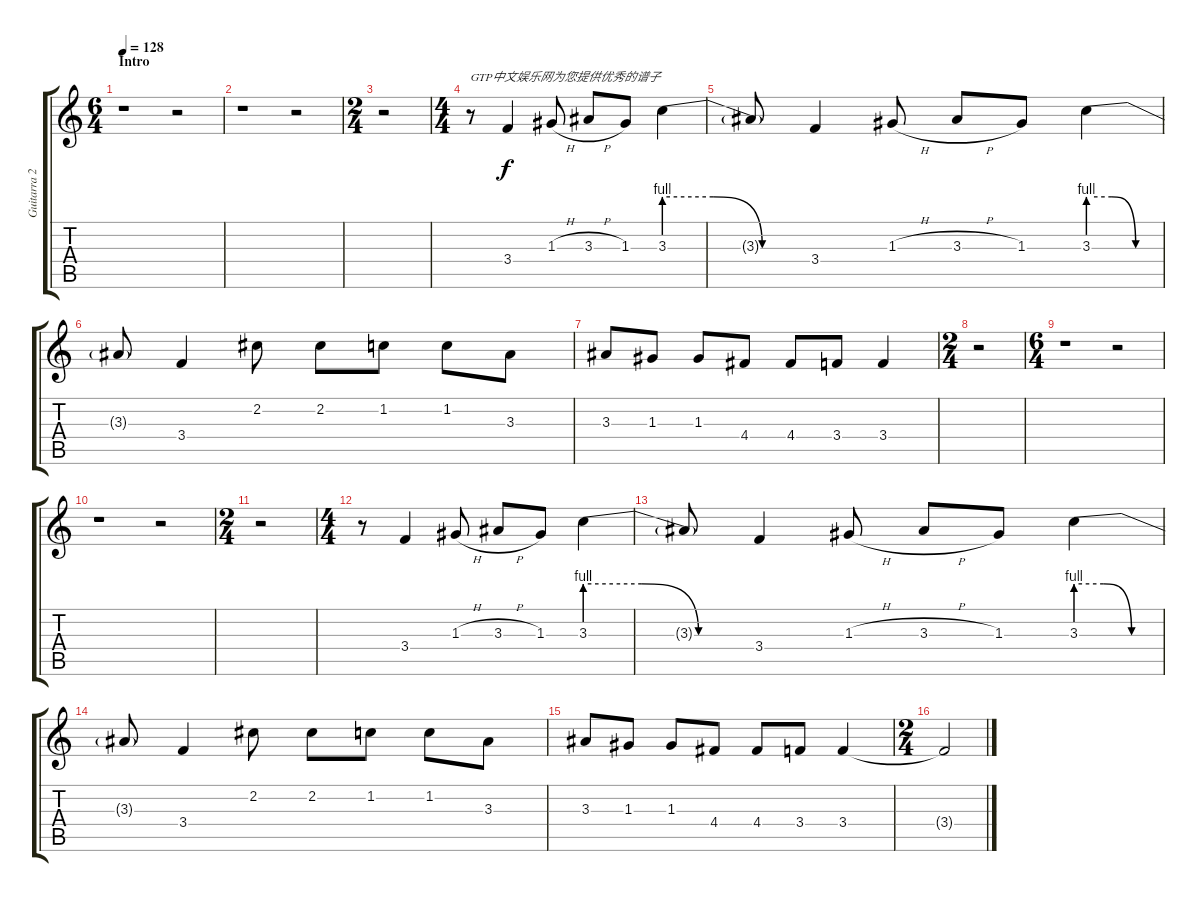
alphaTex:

\track ("Guitarra 2" "Guitarra 2") {instrument distortionguitar}
\staff {score tabs}
\tuning (E4 B3 G3 D3 A2 E2) {hide}
\ts (6 4)
\section ("" "Intro")
\tempo 128
\clef g2
\ks c
r.1{dy f instrument distortionguitar} r.2 |
r.1 r.2 |
\ts (2 4)
r.2 |
\ts (4 4)
r.8{txt "GTP中文娱乐网为您提供优秀的谱子"} 3.4.4 1.3{h}.8 3.3{h}.8 1.3.8 3.3{be (custom 0 4 20 4 40 0 60 0)}.4 |
3.3{t}.8 3.4.4 1.3{h}.8 3.3{h}.8 1.3.8 3.3{be (custom 0 4 20 4 40 0 60 0)}.4 |
3.3{t}.8 3.4.4 2.2.8 2.2.8 1.2.8 1.2.8 3.3.8 |
3.3.8 1.3.8 1.3.8 4.4.8 4.4.8 3.4.8 3.4.4 |
\ts (2 4)
r.2 |
\ts (6 4)
r.1 r.2 |
r.1 r.2 |
\ts (2 4)
r.2 |
\ts (4 4)
r.8 3.4.4 1.3{h}.8 3.3{h}.8 1.3.8 3.3{be (custom 0 4 20 4 40 0 60 0)}.4 |
3.3{t}.8 3.4.4 1.3{h}.8 3.3{h}.8 1.3.8 3.3{be (custom 0 4 20 4 40 0 60 0)}.4 |
3.3{t}.8 3.4.4 2.2.8 2.2.8 1.2.8 1.2.8 3.3.8 |
3.3.8 1.3.8 1.3.8 4.4.8 4.4.8 3.4.8 3.4.4 |
\ts (2 4)
3.4{t}.2
